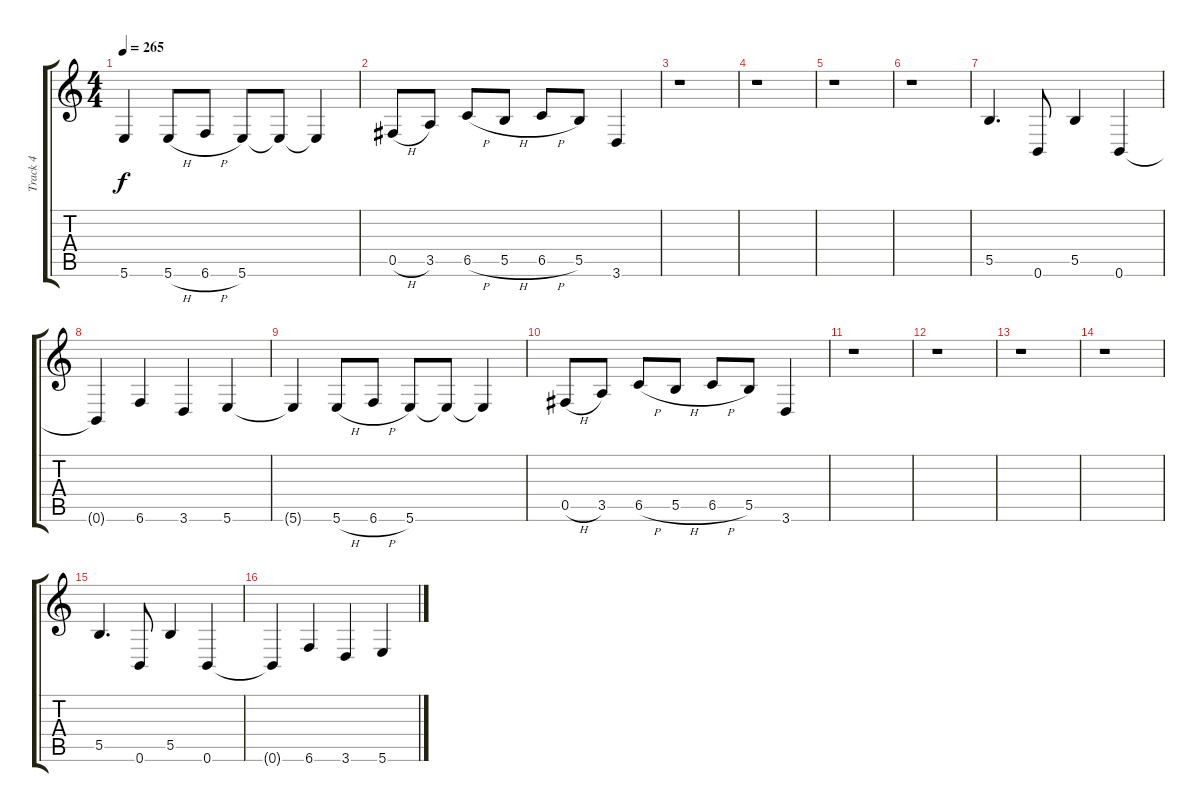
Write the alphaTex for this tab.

\track ("Track 4" "Track 4") {instrument distortionguitar}
\staff {score tabs}
\tuning (Db4 Ab3 E3 B2 Gb2 B1) {hide}
\ts (4 4)
\tempo 265
\clef g2
\ks c
5.6{t}.4{dy f} 5.6{h}.8 6.6{h}.8 5.6.8 5.6{t}.8 5.6{t}.4 |
0.5{h}.8 3.5.8 6.5{h}.8 5.5{h}.8 6.5{h}.8 5.5.8 3.6.4 |
r.1 |
r.1 |
r.1 |
r.1 |
5.5.4{d} 0.6.8 5.5.4 0.6.4 |
0.6{t}.4 6.6.4 3.6.4 5.6.4 |
5.6{t}.4 5.6{h}.8 6.6{h}.8 5.6.8 5.6{t}.8 5.6{t}.4 |
0.5{h}.8 3.5.8 6.5{h}.8 5.5{h}.8 6.5{h}.8 5.5.8 3.6.4 |
r.1 |
r.1 |
r.1 |
r.1 |
5.5.4{d} 0.6.8 5.5.4 0.6.4 |
0.6{t}.4 6.6.4 3.6.4 5.6.4
